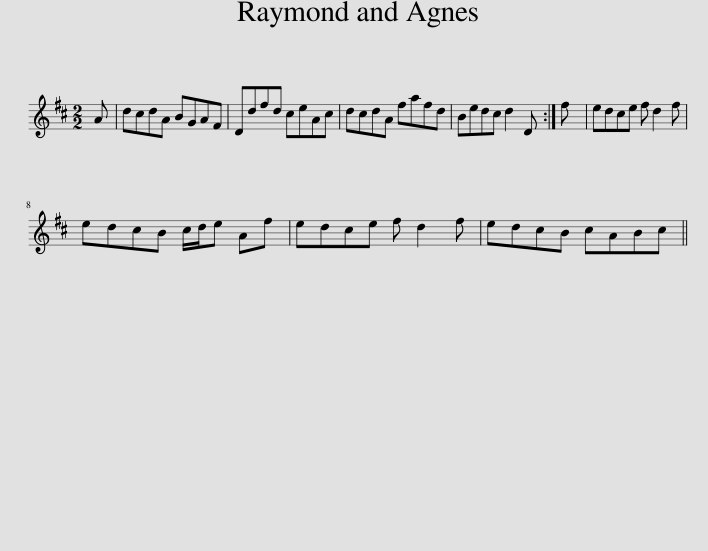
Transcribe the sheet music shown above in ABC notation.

X:1
L:1/8
M:2/2
I:linebreak $
K:D
V:1 treble
V:1
 A | dcdA BGAF | Ddfd ceAc | dcdA fafd | Bedc d2 D :| %5
 f | edce f d2 f |$ edcB c/d/e Af | edce f d2 f | edcB cABc || %10
